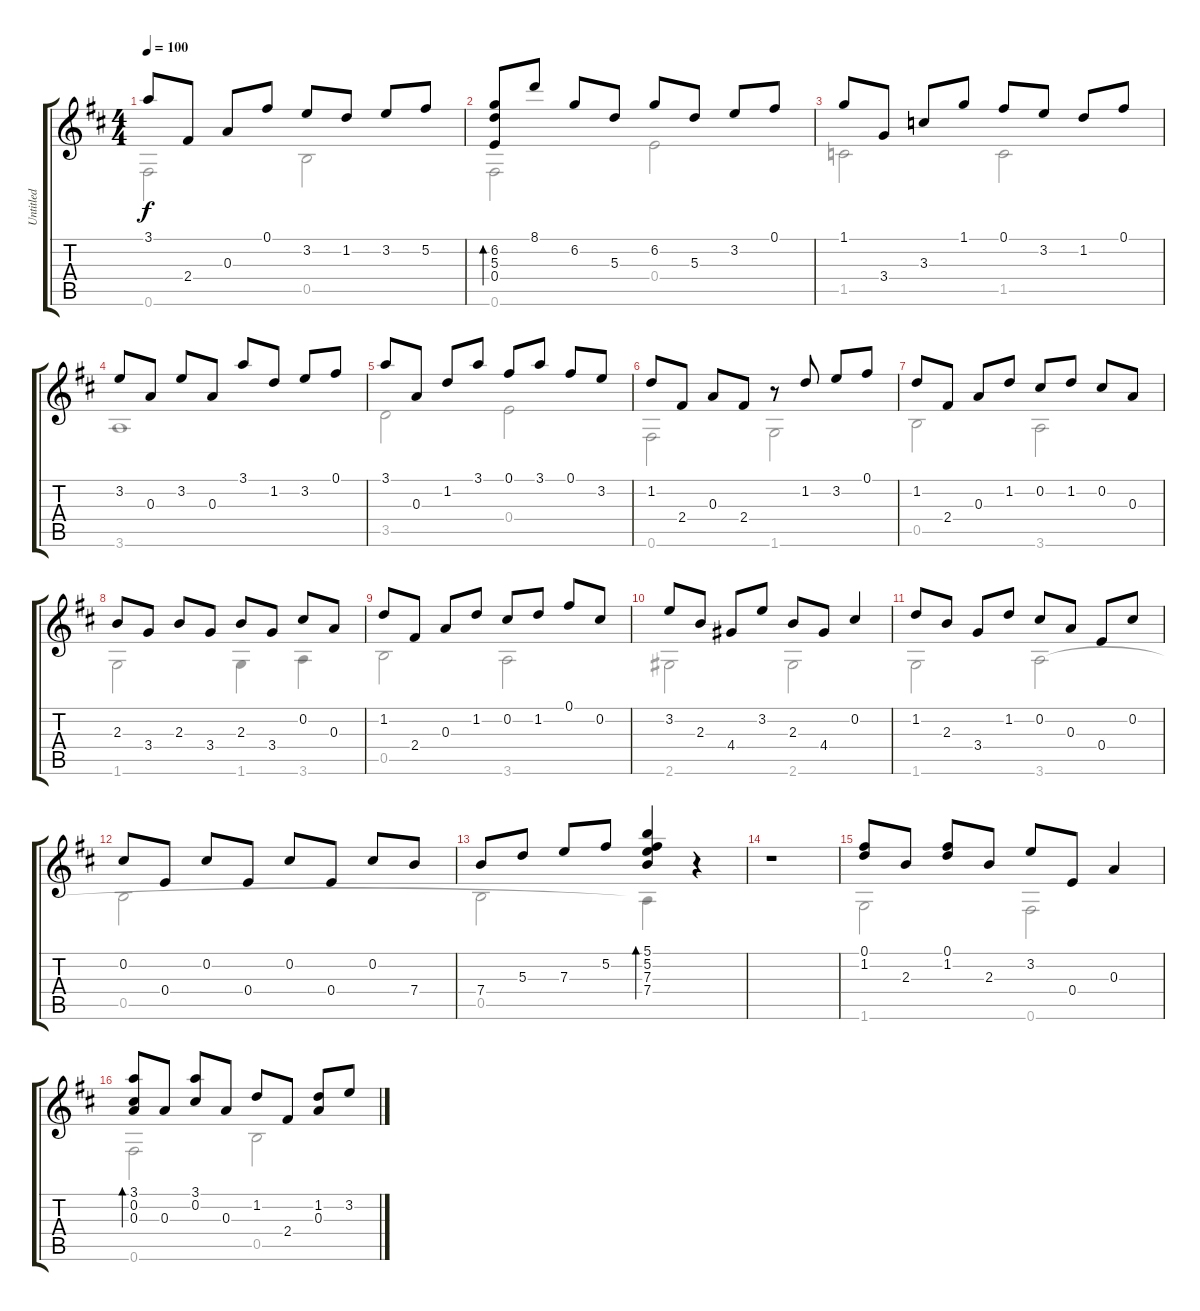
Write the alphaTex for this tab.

\track ("Untitled" "Untitled") {instrument acousticguitarnylon}
\staff {score tabs}
\tuning (Gb4 Db4 A3 E3 B2 Gb2) {hide}
\voice
\ts (4 4)
\tempo 100
\clef g2
\ks d
3.1.8{dy f} 2.4.8 0.3.8 0.1.8 3.2.8 1.2.8 3.2.8 5.2.8 |
(6.2 5.3 0.4).8{bd 30} 8.1.8 6.2.8 5.3.8 6.2.8 5.3.8 3.2.8 0.1.8 |
1.1.8 3.4.8 3.3.8 1.1.8 0.1.8 3.2.8 1.2.8 0.1.8 |
3.2.8 0.3.8 3.2.8 0.3.8 3.1.8 1.2.8 3.2.8 0.1.8 |
3.1.8 0.3.8 1.2.8 3.1.8 0.1.8 3.1.8 0.1.8 3.2.8 |
1.2.8 2.4.8 0.3.8 2.4.8 r.8 1.2.8 3.2.8 0.1.8 |
1.2.8 2.4.8 0.3.8 1.2.8 0.2.8 1.2.8 0.2.8 0.3.8 |
2.3.8 3.4.8 2.3.8 3.4.8 2.3.8 3.4.8 0.2.8 0.3.8 |
1.2.8 2.4.8 0.3.8 1.2.8 0.2.8 1.2.8 0.1.8 0.2.8 |
3.2.8 2.3.8 4.4.8 3.2.8 2.3.8 4.4.8 0.2.4 |
1.2.8 2.3.8 3.4.8 1.2.8 0.2.8 0.3.8 0.4.8 0.2.8 |
0.2.8 0.4.8 0.2.8 0.4.8 0.2.8 0.4.8 0.2.8 7.4.8 |
7.4.8 5.3.8 7.3.8 5.2.8 (5.1 5.2 7.3 7.4).4{bd 30} r.4 |
r.1 |
(0.1 1.2).8 2.3.8 (0.1 1.2).8 2.3.8 3.2.8 0.4.8 0.3.4 |
(3.1 0.2 0.3).8{bd 30} 0.3.8 (3.1 0.2).8 0.3.8 1.2.8 2.4.8 (1.2 0.3).8 3.2.8
\voice
\clef g2
\ottava regular
\simile none
\ks d
0.6.2{dy f} 0.5.2 |
0.6.2 0.4.2 |
1.5.2 1.5.2 |
3.6.1 |
3.5.2 0.4.2 |
0.6.2 1.6.2 |
0.5.2 3.6.2 |
1.6.2 1.6.4 3.6.4 |
0.5.2 3.6.2 |
2.6.2 2.6.2 |
1.6.2 3.6.2 |
0.5.2 |
0.5.2 3.6{t}.4 |
|
1.6.2 0.6.2 |
0.6.2 0.5.2
